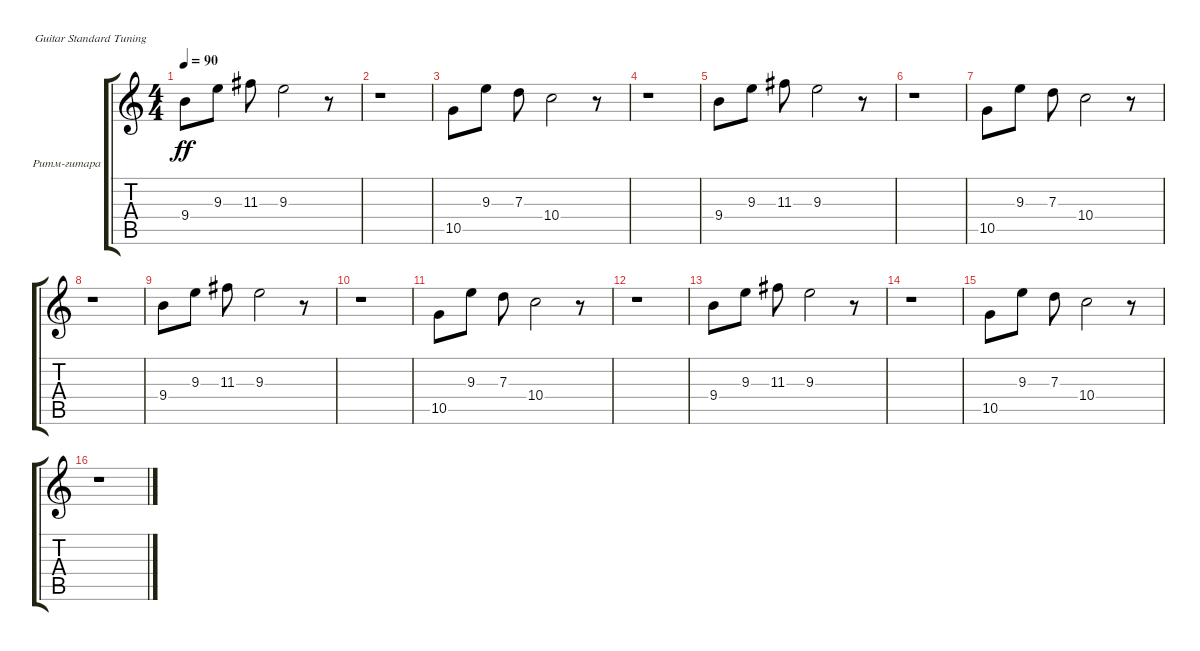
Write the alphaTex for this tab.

\defaultSystemsLayout 4
\bracketExtendMode groupsimilarinstruments
\firstSystemTrackNameOrientation horizontal
\otherSystemsTrackNameOrientation horizontal
\track ("Ритм-гитара" "Ритм-гитара") {instrument acousticguitarsteel}
\staff {score tabs}
\tuning (E4 B3 G3 D3 A2 E2)
\ts (4 4)
\tempo 90
\clef g2
\scale
0.333333
\ks c
9.4.8{dy ff} 9.3.8 11.3.8 9.3.2 r.8 |
\scale
0.333333 r.1 |
\scale
0.333333 10.5.8 9.3.8 7.3.8 10.4.2 r.8 |
\scale
0.333333 r.1 |
\scale
0.333333 9.4.8 9.3.8 11.3.8 9.3.2 r.8 |
\scale
0.333333 r.1 |
\scale
0.333333 10.5.8 9.3.8 7.3.8 10.4.2 r.8 |
\scale
0.333333 r.1 |
\scale
0.333333 9.4.8 9.3.8 11.3.8 9.3.2 r.8 |
\scale
0.333333 r.1 |
\scale
0.333333 10.5.8 9.3.8 7.3.8 10.4.2 r.8 |
\scale
0.333333 r.1 |
\scale
0.333333 9.4.8 9.3.8 11.3.8 9.3.2 r.8 |
\scale
0.333333 r.1 |
\scale
0.333333 10.5.8 9.3.8 7.3.8 10.4.2 r.8 |
\scale
0.333333 r.1
